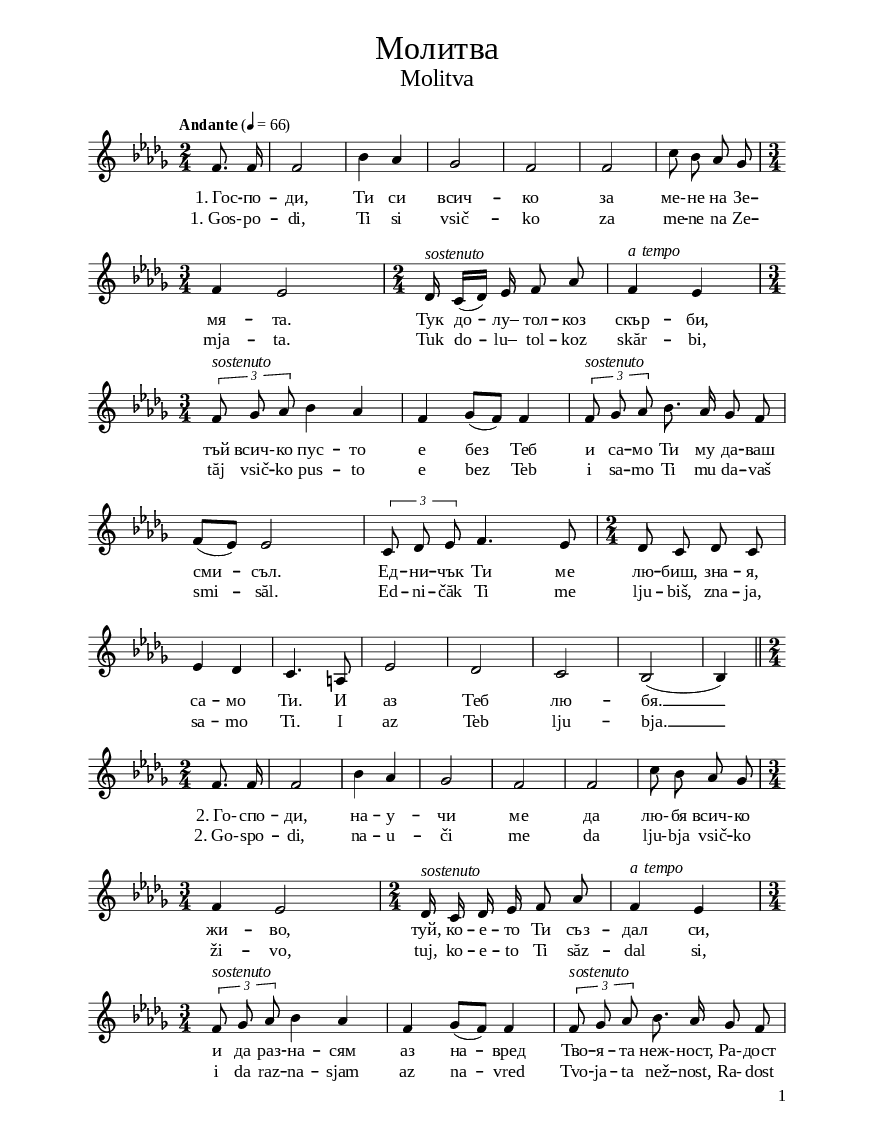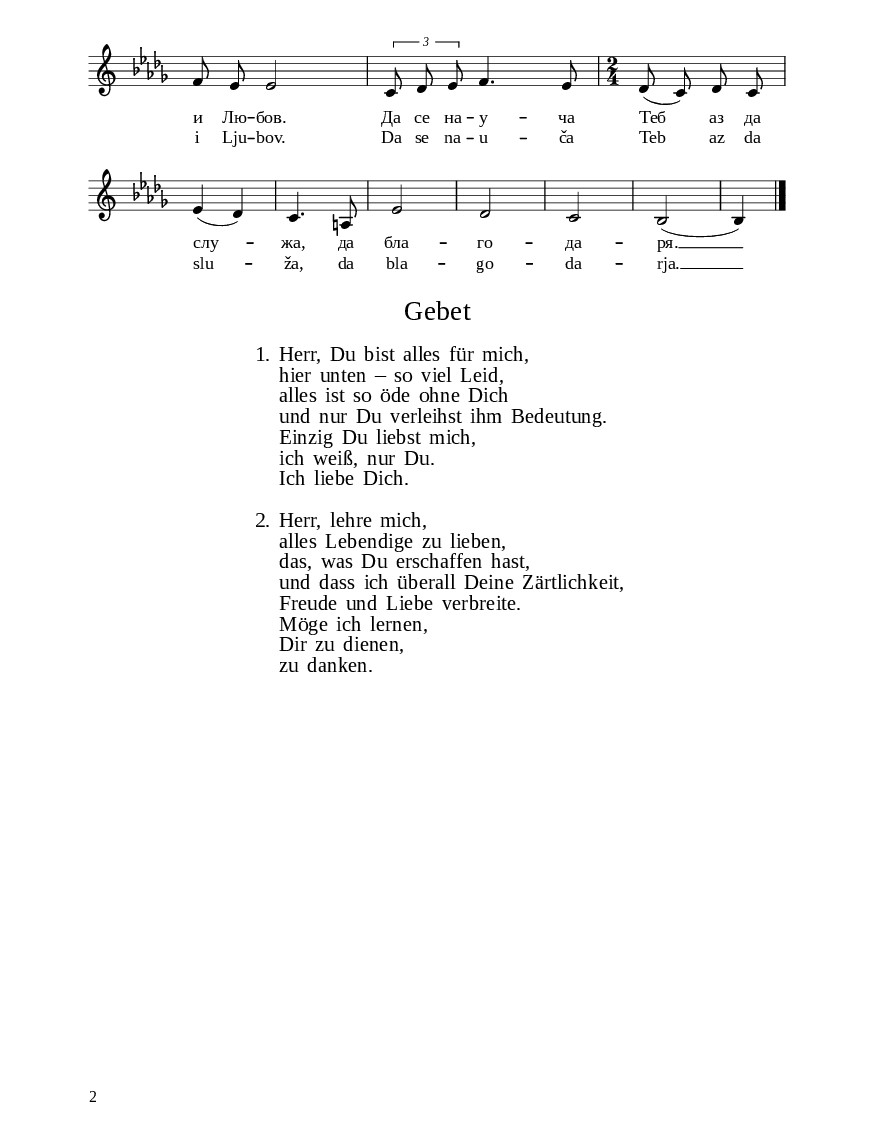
\version "2.24.2"

% include paper part and global functions
\include "include/globals.ily"

\bookpart {
  \label #'ref179
  \tocItem \markup "Молитва (Господи, Ти Си) – Molitva (Gospodi, Ti Si) "
  \include "include/bookpart-paper.ily"
  \score {
    \include "include/score-layout.ily"

    \new Voice \absolute {
      \clef treble
      \key bes \minor
      \time 2/4
      \tempoFunc "Andante" 4 "66"
      \autoBeamOff
      \partial 4
      f'8.  f'16 | % 2
      f'2 | % 3
      bes'4  as'4 | % 4
      ges'2 | % 5
      f'2 | % 6
      f'2  | % 7
      c''8  bes'8  as'8  ges'8 \break  | % 8
      \time 3/4  | % 8
      f'4  es'2 | % 9
      \time 2/4  | % 9

     des'16^\markup { \italic {sostenuto} }  
      c'16
      ([des'16])  es'16
      f'8  as'8 |
      f'4 ^\markup{ \italic {a tempo} }  es'4 \break | % 11
      \time 3/4  | % 11
      \times 2/3  {
        f'8 ^\markup{ \italic {sostenuto} }  ges'8
        as'8
      }
      bes'4  as'4 | % 12
      f'4  ges'8 ( [  f'8 ) ]  f'4 | % 13
      \times 2/3  {
        f'8 ^\markup{ \italic {sostenuto} }  ges'8
        as'8
      }
      bes'8.  as'16  ges'8  f'8 \break | % 14
       f'8 ( [  es'8 ) ]  es'2
      | % 15

      \times 2/3  {
        c'8  des'8  es'8
      }
      f'4.  es'8 | % 16
      \time 2/4  | % 16
      des'8  c'8 
      des'8  c'8 \break | % 17
      es'4  des'4 | % 18
      c'4.  a8 | % 19
      es'2 |
      des'2 | % 21
      c'2 | % 22
      bes2 ( | bes4 ) \bar "||" \break

      \time 2/4

      \autoBeamOff
      \partial 4
      f'8.  f'16 | % 2
      f'2 | % 3
      bes'4  as'4 | % 4
      ges'2 | % 5
      f'2 | % 6
      f'2  | % 7
      c''8  bes'8  as'8  ges'8 \break | % 8
      \time 3/4  | % 8
      f'4  es'2 | % 9
      \time 2/4  | % 9

      des'16^\markup { \italic {sostenuto} } 
      c'16  
      des'16  es'16
      f'8  as'8 |
      f'4 ^\markup{ \italic {a tempo} }  es'4 \break | % 11
      \time 3/4  | % 11
      \times 2/3  {
        f'8 ^\markup{ \italic {sostenuto} }  ges'8
        as'8
      }
      bes'4  as'4 | % 12
      f'4  ges'8 ( [  f'8 ) ]  f'4 | % 13
      \times 2/3  {
        f'8 ^\markup{ \italic {sostenuto} }  ges'8
        as'8
      }
      bes'8.  as'16  ges'8  f'8 \break | % 14
        f'8 es'8 es'2
      | % 15

      \times 2/3  {
        c'8  des'8  es'8
      }
      f'4.  es'8 | % 16
      \time 2/4  | % 16
       des'8 (  c'8 )
      des'8  c'8 \break | % 17
      es'4 ( des'4 )| % 18
      c'4.   a8  | % 19
      es'2 |
      des'2 | % 21
      c'2 | % 22
      bes2 ( | bes4 ) \bar "|."

    }

    \addlyrics {
      "1. Гос" -- по -- ди, Ти си всич -- ко
      за "ме-" -- не на Зе -- мя -- та. Тук
      до -- лу– тол -- коз скър --
      би, тъй "всич-" -- ко пус -- то е
      без  Теб и са -- мо Ти му да
      -- ваш сми -- съл. Ед -- ни -- чък
      Ти ме лю -- биш, зна -- я, са -- мо
      Ти. И аз Теб лю -- бя. __

      "2. Го-" -- спо -- ди, на -- у -- чи ме
      да "лю-" -- бя "всич-" -- ко жи -- во,
      туй, ко -- е -- то Ти съз -- дал си,
      и да раз -- на -- сям аз на -- вред
      Тво -- я -- та "неж-" -- ност,
      "Ра-" -- дост и Лю -- бов.
      Да се на -- у -- ча
      Теб  аз да слу -- жа, да бла -- го --  да -- ря. __

    }
    \addlyrics {
      "1. Gos-" -- po -- di, Ti si vsič -- ko
      za me -- ne na Ze -- mja -- ta. Tuk
      do -- lu– tol -- koz skăr --
      bi, tăj vsič -- ko pus -- to e
      bez  Teb i sa -- mo Ti mu da
      -- vaš smi -- săl. Ed -- ni -- čăk
      Ti me lju -- biš, zna -- ja, sa -- mo
      Ti. I az Teb lju -- bja. __

      "2. Go-" -- spo -- di, na -- u -- či me
      da "lju-" -- bja vsič -- ko ži -- vo,
      tuj, ko -- e -- to Ti săz -- dal si,
      i da raz -- na -- sjam az na -- vred
      Tvo -- ja -- ta než -- nost,
      "Ra-" -- dost i Lju -- bov.
      Da se na -- u -- ča
      Teb  az da slu -- ža, da bla -- go --  da -- rja. __


    }

    \header {
      title = \titleFunc "Молитва" "Molitva"
    }

    \midi{}

  } % score



  % include foreign translation(s) of the song
  \version "2.24.2"

\markup \fill-line { \fontsize #deTitleFontSize "Gebet" }
\markup \null
\markup \null
\markup \fontsize #deCoupletFontSize {
  \hspace #16
  \override #`(baseline-skip . ,deCoupletBaselineSkip)

  \column {
    \line { 1. Herr, Du bist alles für mich,}

    \line { "   "hier unten – so viel Leid,}

    \line { "   "alles ist so öde ohne Dich}

    \line { "   "und nur Du verleihst ihm Bedeutung.}

    \line { "   "Einzig Du liebst mich,}
 
    \line { "   "ich weiß, nur Du.}

    \line { "   "Ich liebe Dich. }

    \line { " " }

    \line { 2. Herr, lehre mich,}

    \line { "   "alles Lebendige zu lieben,}

    \line { "   "das, was Du erschaffen hast,}

    \line { "   "und dass ich überall Deine Zärtlichkeit,}

    \line { "   "Freude und Liebe verbreite.}

    \line { "   "Möge ich lernen, }

    \line { "   "Dir zu dienen,}

    \line { "   "zu danken. }

  }
}

} % bookpart

% Più mosso
%
